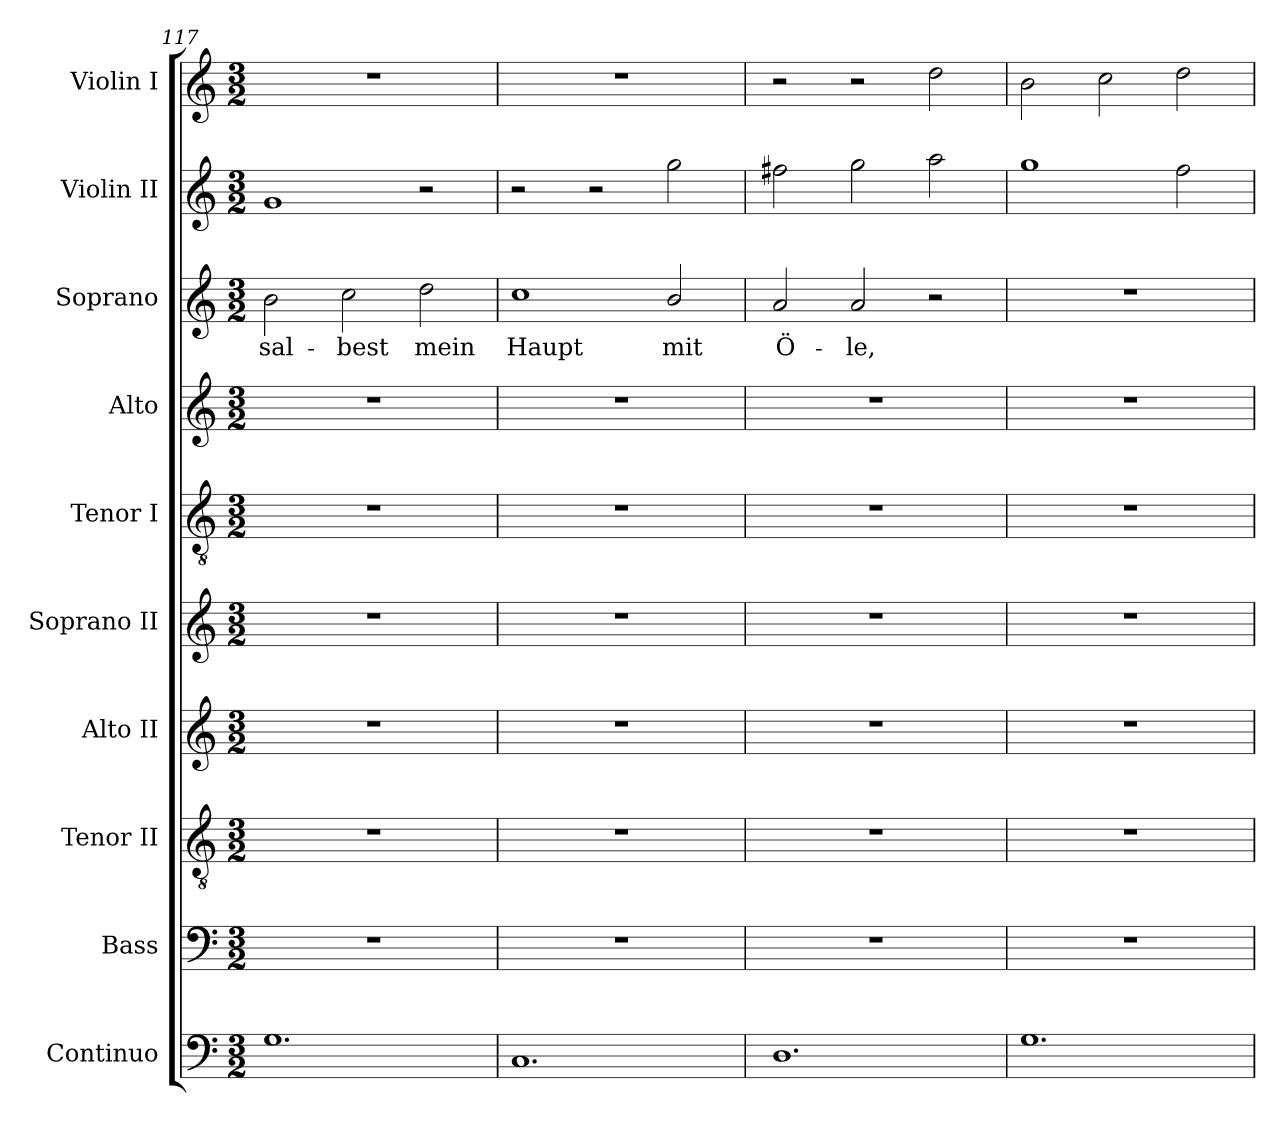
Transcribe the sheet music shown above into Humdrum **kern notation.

**kern	**kern	**kern	**kern	**kern	**kern	**kern	**kern	**text	**kern	**kern
*part10	*part9	*part8	*part7	*part6	*part5	*part4	*part3	*part3	*part2	*part1
*staff10	*staff9	*staff8	*staff7	*staff6	*staff5	*staff4	*staff3	*staff3	*staff2	*staff1
*I"Continuo	*I"Bass	*I"Tenor II	*I"Alto II	*I"Soprano II	*I"Tenor I	*I"Alto	*I"Soprano	*	*I"Violin II	*I"Violin I
*	*I'B	*I'T	*I'A	*I'S	*I'T	*I'A	*I'S	*	*I'Vln	*I'Vln
*clefF4	*clefF4	*clefGv2	*clefG2	*clefG2	*clefGv2	*clefG2	*clefG2	*	*clefG2	*clefG2
*k[]	*k[]	*k[]	*k[]	*k[]	*k[]	*k[]	*k[]	*	*k[]	*k[]
*C:	*C:	*C:	*C:	*C:	*C:	*C:	*C:	*	*C:	*C:
*M3/2	*M3/2	*M3/2	*M3/2	*M3/2	*M3/2	*M3/2	*M3/2	*	*M3/2	*M3/2
=117	=117	=117	=117	=117	=117	=117	=117	=117	=117	=117
!	!	!	!	!	!	!	!	!LO:LY:b	!	!LO:N:vis=1
1.G	1.r	1.r	1.r	1.r	1.r	1.r	2b	sal-	1g	1.r
!	!	!	!	!	!	!	!	!LO:LY:b	!	!
.	.	.	.	.	.	.	2cc	-best	.	.
!	!	!	!	!	!	!	!	!LO:LY:b	!	!
.	.	.	.	.	.	.	2dd	mein	2r	.
=118	=118	=118	=118	=118	=118	=118	=118	=118	=118	=118
!	!	!	!	!	!	!	!	!LO:LY:b	!	!LO:N:vis=1
1.C	1.r	1.r	1.r	1.r	1.r	1.r	1cc	Haupt	2r	1.r
.	.	.	.	.	.	.	.	.	2r	.
!	!	!	!	!	!	!	!	!LO:LY:b	!	!
.	.	.	.	.	.	.	2b/	mit	2gg	.
=119	=119	=119	=119	=119	=119	=119	=119	=119	=119	=119
!	!	!	!	!	!	!	!	!LO:LY:b	!	!
1.D	1.r	1.r	1.r	1.r	1.r	1.r	2a	Ö-	2ff#X	2r
!	!	!	!	!	!	!	!	!LO:LY:b	!	!
.	.	.	.	.	.	.	2a	-le,	2gg	2r
.	.	.	.	.	.	.	2r	.	2aa	2dd
=120	=120	=120	=120	=120	=120	=120	=120	=120	=120	=120
!	!	!	!	!	!	!	!LO:N:vis=1	!	!	!
1.G	1.r	1.r	1.r	1.r	1.r	1.r	1.r	.	1gg	2b
.	.	.	.	.	.	.	.	.	.	2cc
.	.	.	.	.	.	.	.	.	2ff	2dd
=	=	=	=	=	=	=	=	=	=	=
*-	*-	*-	*-	*-	*-	*-	*-	*-	*-	*-
